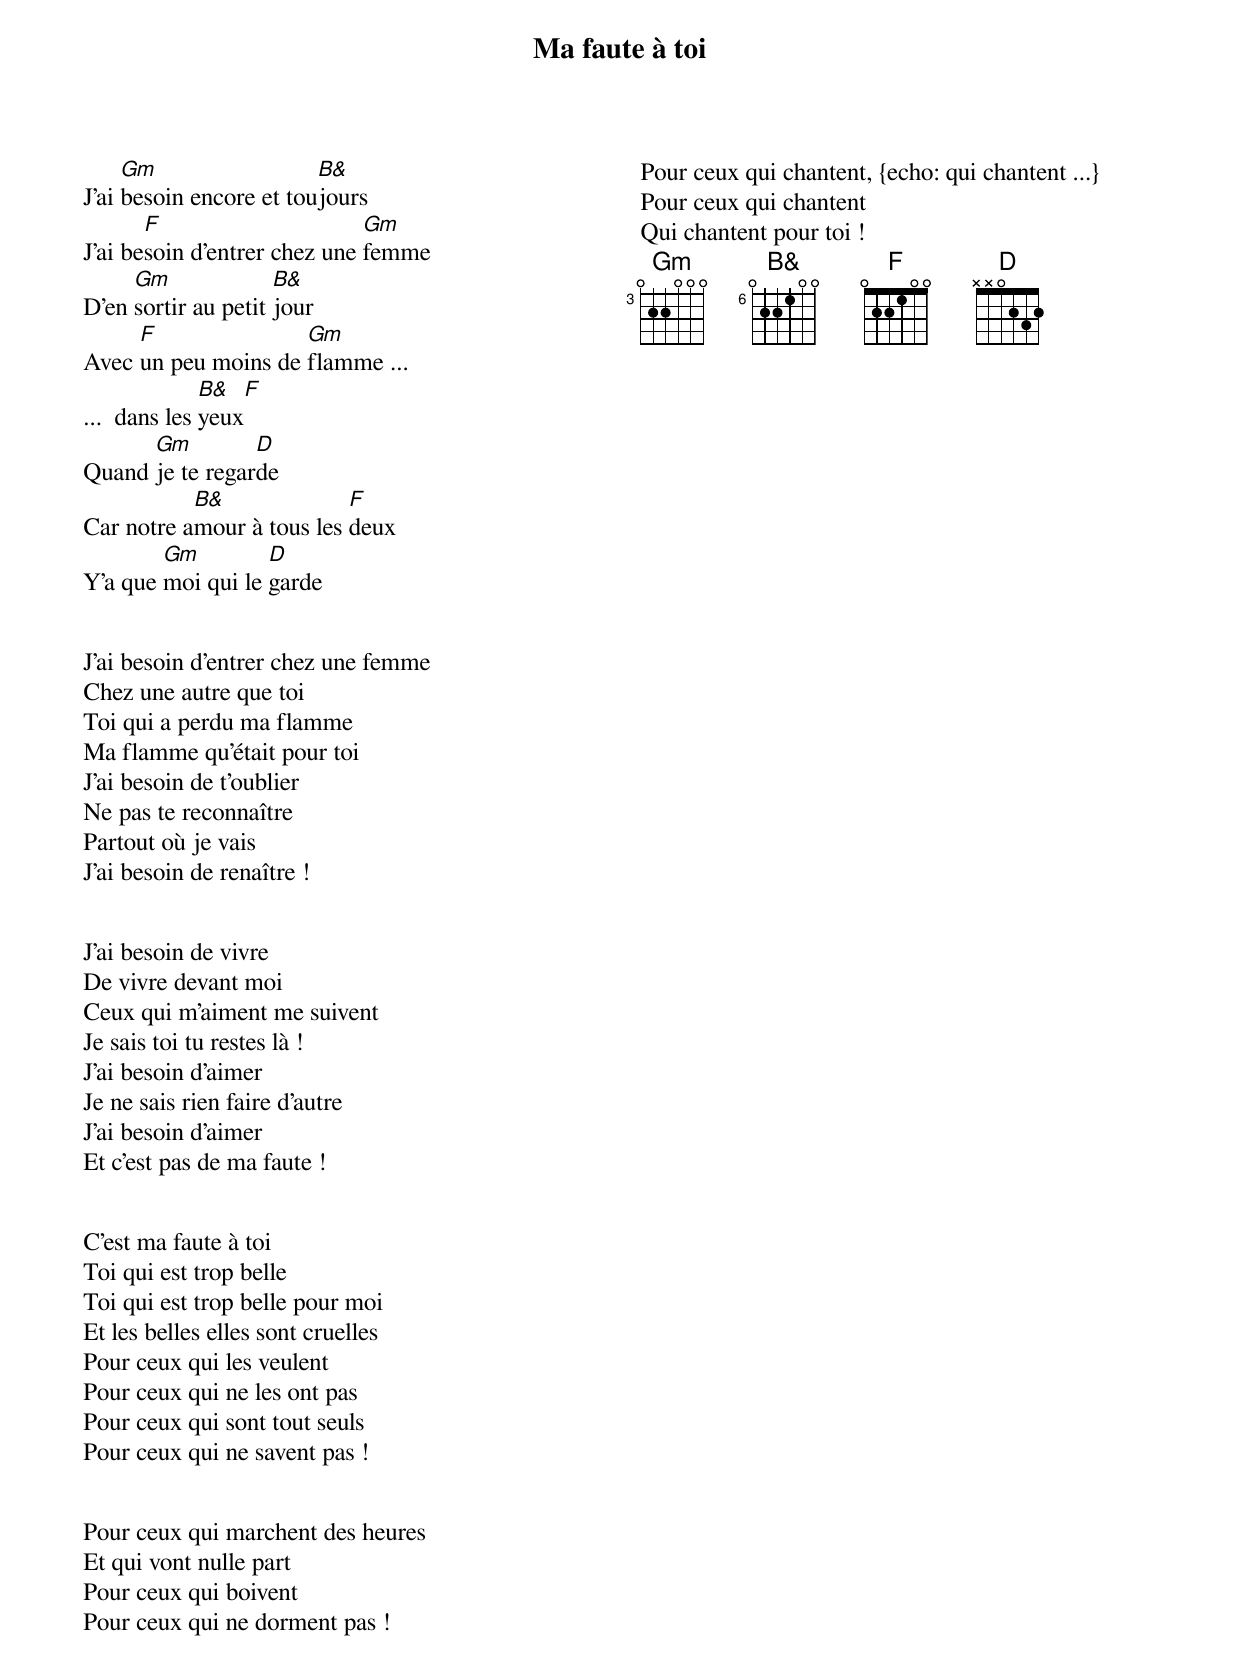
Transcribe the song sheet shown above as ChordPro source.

{title: Ma faute à toi}
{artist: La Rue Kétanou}
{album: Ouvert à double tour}
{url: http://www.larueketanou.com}
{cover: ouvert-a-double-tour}
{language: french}
{columns: 2}
{define: Gm base-fret 3 frets 0 2 2 0 0 0}
{define: B& base-fret 6 frets 0 2 2 1 0 0}
{define: F base-fret 1 frets 0 2 2 1 0 0}
{define: D frets X X 0 2 3 2}


J'ai [Gm]besoin encore et tou[B&]jours
J'ai be[F]soin d'entrer chez une [Gm]femme
D'en [Gm]sortir au petit [B&]jour
Avec [F]un peu moins de [Gm]flamme ...
...  dans les [B&]yeux[F]
Quand [Gm]je te regar[D]de
Car notre a[B&]mour à tous les [F]deux
Y'a que [Gm]moi qui le [D]garde


J'ai besoin d'entrer chez une femme
Chez une autre que toi
Toi qui a perdu ma flamme
Ma flamme qu'était pour toi
J'ai besoin de t'oublier
Ne pas te reconnaître
Partout où je vais
J'ai besoin de renaître !


J'ai besoin de vivre
De vivre devant moi
Ceux qui m'aiment me suivent
Je sais toi tu restes là !
J'ai besoin d'aimer
Je ne sais rien faire d'autre
J'ai besoin d'aimer
Et c'est pas de ma faute !


C'est ma faute à toi
Toi qui est trop belle
Toi qui est trop belle pour moi
Et les belles elles sont cruelles
Pour ceux qui les veulent
Pour ceux qui ne les ont pas
Pour ceux qui sont tout seuls
Pour ceux qui ne savent pas !


Pour ceux qui marchent des heures
Et qui vont nulle part
Pour ceux qui boivent
Pour ceux qui ne dorment pas !
Pour ceux qui chantent, {echo: qui chantent ...}
Pour ceux qui chantent
Qui chantent pour toi !
